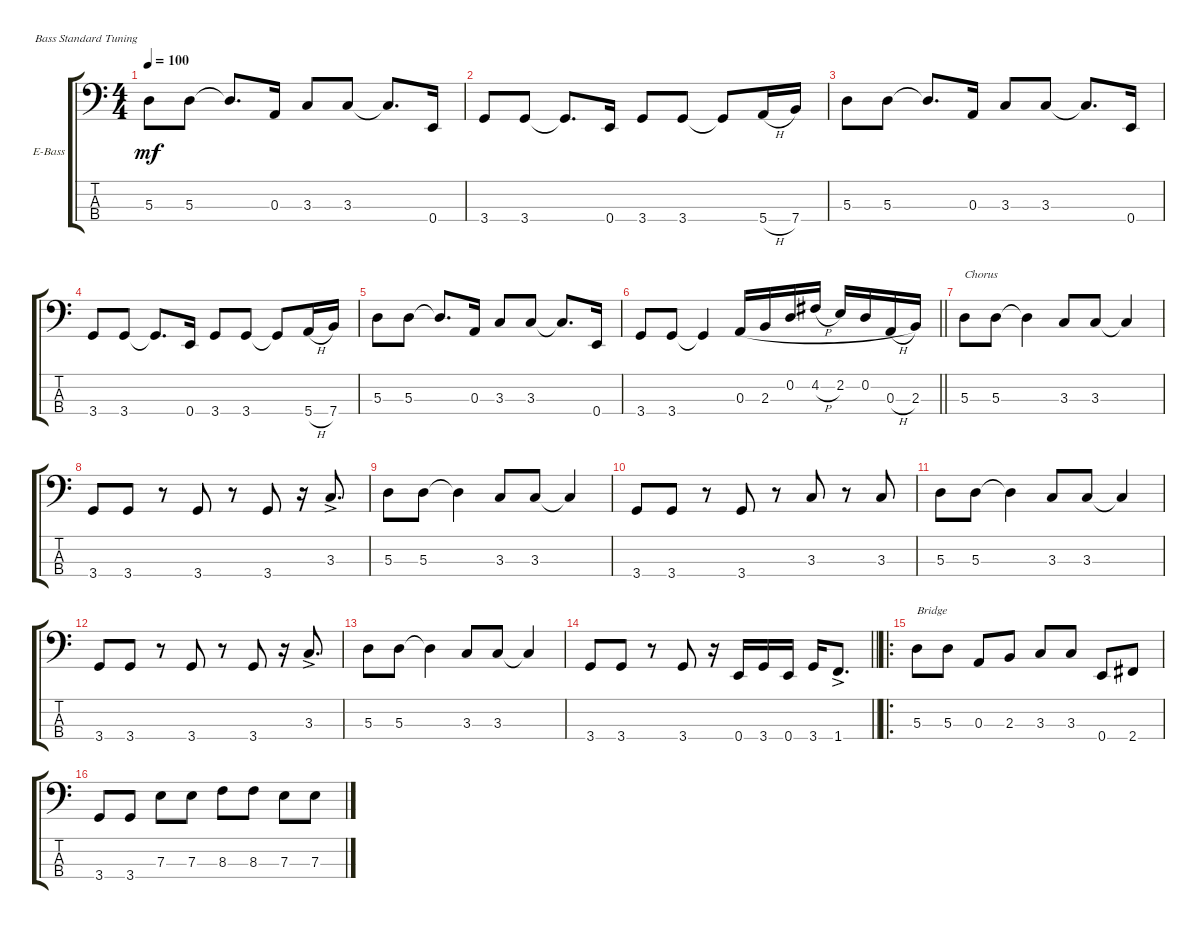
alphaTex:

\defaultSystemsLayout 4
\bracketExtendMode groupsimilarinstruments
\firstSystemTrackNameOrientation horizontal
\otherSystemsTrackNameOrientation horizontal
\track ("Electric Bass" "E-Bass") {instrument electricbassfinger}
\staff {score tabs}
\tuning (G2 D2 A1 E1)
\ts (4 4)
\tempo 100
\clef f4
\ks c
5.3.8{dy mf} 5.3.8 5.3{t}.8{d} 0.3.16 3.3.8 3.3.8 3.3{t}.8{d} 0.4.16 |
3.4.8 3.4.8 3.4{t}.8{d} 0.4.16 3.4.8 3.4.8 3.4{t}.8 5.4{h}.16 7.4.16 |
5.3.8 5.3.8 5.3{t}.8{d} 0.3.16 3.3.8 3.3.8 3.3{t}.8{d} 0.4.16 |
3.4.8 3.4.8 3.4{t}.8{d} 0.4.16 3.4.8 3.4.8 3.4{t}.8 5.4{h}.16 7.4.16 |
5.3.8 5.3.8 5.3{t}.8{d} 0.3.16 3.3.8 3.3.8 3.3{t}.8{d} 0.4.16 |
\barLineRight lightlight
3.4.8 3.4.8 3.4{t}.4 0.3.16{legatoorigin} 2.3.16{legatoorigin} 0.2.16{legatoorigin} 4.2{h}.16{legatoorigin} 2.2.16{legatoorigin} 0.2.16{legatoorigin} 0.3{h}.16{legatoorigin} 2.3.16 |
5.3.8{txt "Chorus"} 5.3.8 5.3{t}.4 3.3.8 3.3.8 3.3{t}.4 |
3.4.8 3.4.8 r.8 3.4.8 r.8 3.4.8 r.16 3.3{ac}.8{d} |
5.3.8 5.3.8 5.3{t}.4 3.3.8 3.3.8 3.3{t}.4 |
3.4.8 3.4.8 r.8 3.4.8 r.8 3.3.8 r.8 3.3.8 |
5.3.8 5.3.8 5.3{t}.4 3.3.8 3.3.8 3.3{t}.4 |
3.4.8 3.4.8 r.8 3.4.8 r.8 3.4.8 r.16 3.3{ac}.8{d} |
5.3.8 5.3.8 5.3{t}.4 3.3.8 3.3.8 3.3{t}.4 |
\barLineRight lightlight
3.4.8 3.4.8 r.8 3.4.8 r.16 0.4.16 3.4.16 0.4.16 3.4.16 1.4{ac}.8{d} |
\ro
5.3.8{txt "Bridge"} 5.3.8 0.3.8 2.3.8 3.3.8 3.3.8 0.4.8 2.4.8 |
3.4.8 3.4.8 7.3.8 7.3.8 8.3.8 8.3.8 7.3.8 7.3.8
